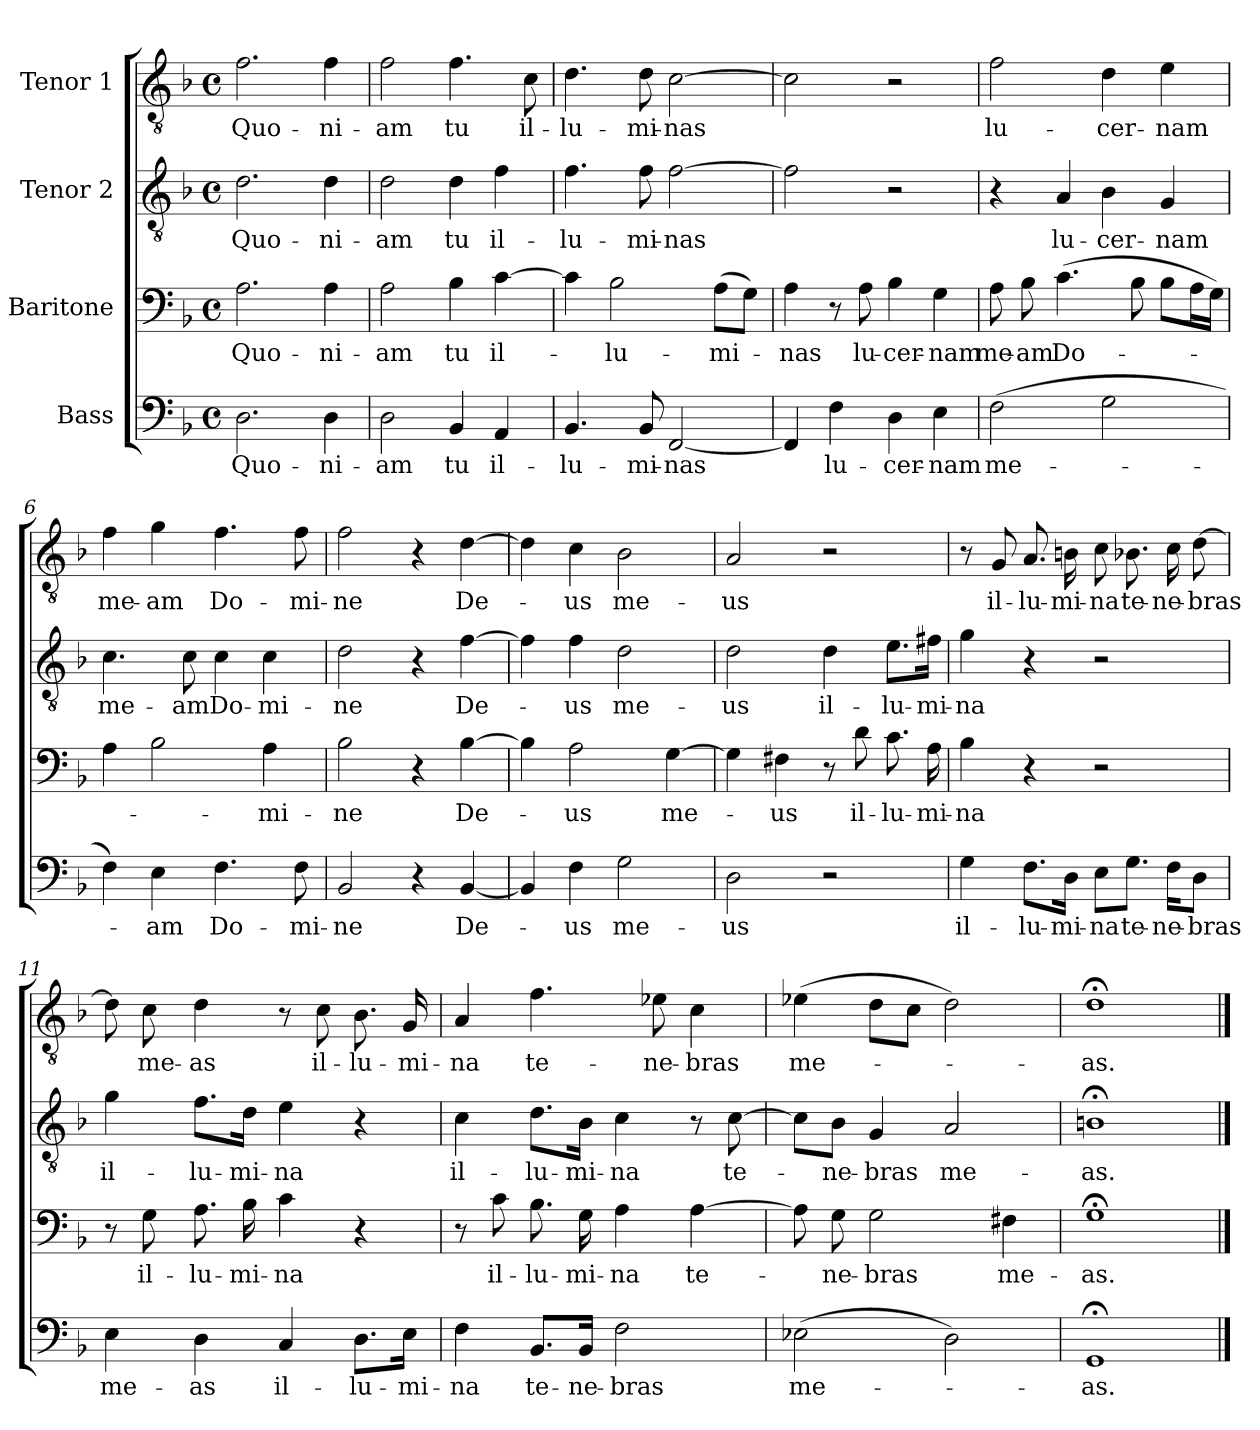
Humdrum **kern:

**kern	**text	**kern	**text	**kern	**text	**kern	**text
*part4	*part4	*part3	*part3	*part2	*part2	*part1	*part1
*staff4	*staff4	*staff3	*staff3	*staff2	*staff2	*staff1	*staff1
*I"Bass	*	*I"Baritone	*	*I"Tenor 2	*	*I"Tenor 1	*
*clefF4	*	*clefF4	*	*clefGv2	*	*clefGv2	*
*k[b-]	*	*k[b-]	*	*k[b-]	*	*k[b-]	*
*F:	*	*F:	*	*F:	*	*F:	*
*M4/4	*	*M4/4	*	*M4/4	*	*M4/4	*
*met(c)	*	*met(c)	*	*met(c)	*	*met(c)	*
=1	=1	=1	=1	=1	=1	=1	=1
2.D\	Quo-	2.A\	Quo-	2.d\	Quo-	2.f\	Quo-
4D\	-ni-	4A\	-ni-	4d\	-ni-	4f\	-ni-
=2	=2	=2	=2	=2	=2	=2	=2
2D\	-am	2A\	-am	2d\	-am	2f\	-am
4BB-/	tu	4B-\	tu	4d\	tu	4.f\	tu
4AA/	il-	[4c\	il-	4f\	il-	.	.
.	.	.	.	.	.	8c\	il-
=3	=3	=3	=3	=3	=3	=3	=3
4.BB-/	-lu-	4c\]	.	4.f\	-lu-	4.d\	-lu-
.	.	2B-\	-lu-	.	.	.	.
8BB-/	-mi-	.	.	8f\	-mi-	8d\	-mi-
[2FF/	-nas	.	.	[2f\	-nas	[2c\	-nas
.	.	(8A\L	-mi-	.	.	.	.
.	.	8G\J)	.	.	.	.	.
=4	=4	=4	=4	=4	=4	=4	=4
4FF/]	.	4A\	-nas	2f\]	.	2c\]	.
4F\	lu-	8r	.	.	.	.	.
.	.	8A\	lu-	.	.	.	.
4D\	-cer-	4B-\	-cer-	2r	.	2r	.
4E\	-nam	4G\	-nam	.	.	.	.
=5	=5	=5	=5	=5	=5	=5	=5
(2F\	me-	8A\	me-	4r	.	2f\	lu-
.	.	8B-\	-am	.	.	.	.
.	.	(4.c\	Do-	4A/	lu-	.	.
2G\	.	.	.	4B-\	-cer-	4d\	-cer-
.	.	8B-\	.	.	.	.	.
.	.	8B-\L	.	4G/	-nam	4e\	-nam
.	.	16A\L	.	.	.	.	.
.	.	16G\JJ)	.	.	.	.	.
!!LO:LB:g=z
=6	=6	=6	=6	=6	=6	=6	=6
4F\)	.	4A\	.	4.c\	me-	4f\	me-
4E\	-am	2B-\	.	.	.	4g\	-am
.	.	.	.	8c\	-am	.	.
4.F\	Do-	.	.	4c\	Do-	4.f\	Do-
.	.	4A\	-mi-	4c\	-mi-	.	.
8F\	-mi-	.	.	.	.	8f\	-mi-
=7	=7	=7	=7	=7	=7	=7	=7
2BB-/	-ne	2B-\	-ne	2d\	-ne	2f\	-ne
4r	.	4r	.	4r	.	4r	.
[4BB-/	De-	[4B-\	De-	[4f\	De-	[4d\	De-
=8	=8	=8	=8	=8	=8	=8	=8
4BB-/]	.	4B-\]	.	4f\]	.	4d\]	.
4F\	-us	2A\	-us	4f\	-us	4c\	-us
2G\	me-	.	.	2d\	me-	2B-\	me-
.	.	[4G\	me-	.	.	.	.
=9	=9	=9	=9	=9	=9	=9	=9
2D\	-us	4G\]	.	2d\	-us	2A/	-us
.	.	4F#X\	-us	.	.	.	.
2r	.	8r	.	4d\	il-	2r	.
.	.	8d\	il-	.	.	.	.
.	.	8.c\	-lu-	8.e\L	-lu-	.	.
.	.	16A\	-mi-	16f#X\Jk	-mi-	.	.
=10	=10	=10	=10	=10	=10	=10	=10
4G\	il-	4B-\	-na	4g\	-na	8r	.
.	.	.	.	.	.	8G/	il-
8.F\L	-lu-	4r	.	4r	.	8.A/	-lu-
16D\Jk	-mi-	.	.	.	.	16Bn\	-mi-
8E\L	-na	2r	.	2r	.	8c\	-na
8.G\J	te-	.	.	.	.	8.B-X\	te-
16F\KL	-ne-	.	.	.	.	16c\	-ne-
8D\J	-bras	.	.	.	.	[8d\	-bras
!!LO:LB:g=z
=11	=11	=11	=11	=11	=11	=11	=11
4E\	me-	8r	.	4g\	il-	8d\]	.
.	.	8G\	il-	.	.	8c\	me-
4D\	-as	8.A\	-lu-	8.f\L	-lu-	4d\	-as
.	.	16B-\	-mi-	16d\Jk	-mi-	.	.
4C/	il-	4c\	-na	4e\	-na	8r	.
.	.	.	.	.	.	8c\	il-
8.D\L	-lu-	4r	.	4r	.	8.B-\	-lu-
16E\Jk	-mi-	.	.	.	.	16G/	-mi-
=12	=12	=12	=12	=12	=12	=12	=12
4F\	-na	8r	.	4c\	il-	4A/	-na
.	.	8c\	il-	.	.	.	.
8.BB-/L	te-	8.B-\	-lu-	8.d\L	-lu-	4.f\	te-
16BB-/Jk	-ne-	16G\	-mi-	16B-\Jk	-mi-	.	.
2F\	-bras	4A\	-na	4c\	-na	.	.
.	.	.	.	.	.	8e-X\	-ne-
.	.	[4A\	te-	8r	.	4c\	-bras
.	.	.	.	[8c\	te-	.	.
=13	=13	=13	=13	=13	=13	=13	=13
(2E-X\	me-	8A\]	.	8c\L]	.	(4e-X\	me-
.	.	8G\	-ne-	8B-\J	-ne-	.	.
.	.	2G\	-bras	4G/	-bras	8d\L	.
.	.	.	.	.	.	8c\J	.
2D\)	.	.	.	2A/	me-	2d\)	.
.	.	4F#X\	me-	.	.	.	.
=14	=14	=14	=14	=14	=14	=14	=14
1GG;<	-as.	1G;<	-as.	1Bn;<	-as.	1d;<	-as.
==	==	==	==	==	==	==	==
*-	*-	*-	*-	*-	*-	*-	*-
